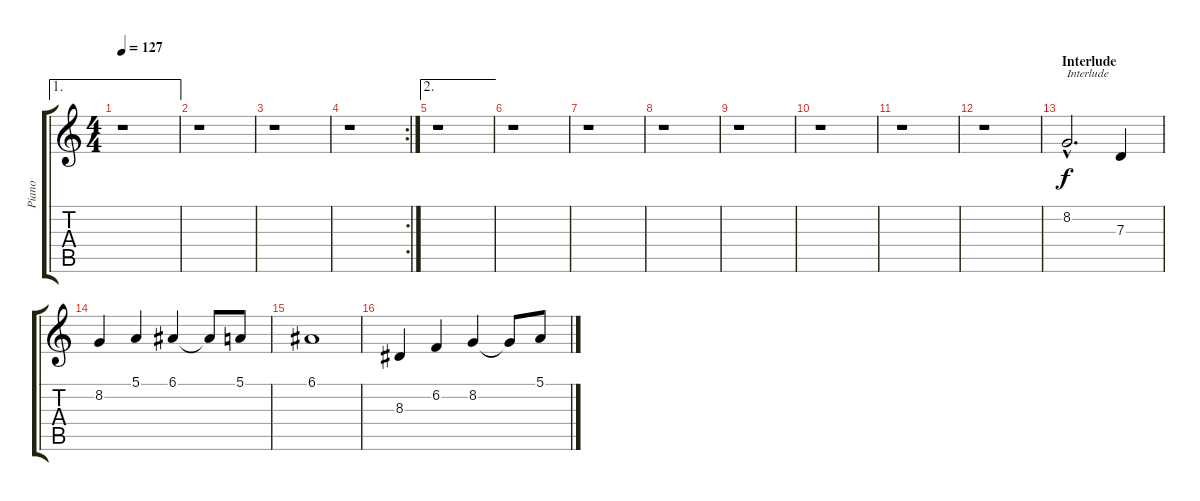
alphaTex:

\track ("Piano" "Piano") {instrument harpsichord}
\staff {score tabs}
\tuning (E4 B3 G3 D3 A2 E2) {hide}
\ae 1
\ts (4 4)
\tempo 127
\clef g2
\ks c
r.1{dy f} |
r.1 |
r.1 |
\rc 2
r.1 |
\ae 2
r.1 |
r.1 |
r.1 |
r.1 |
r.1 |
r.1 |
r.1 |
r.1 |
\section ("" "Interlude")
8.2{hac}.2{d txt "Interlude"} 7.3.4 |
8.2.4 5.1.4 6.1.4 6.1{t}.8 5.1.8 |
6.1.1 |
8.3.4 6.2.4 8.2.4 8.2{t}.8 5.1.8
